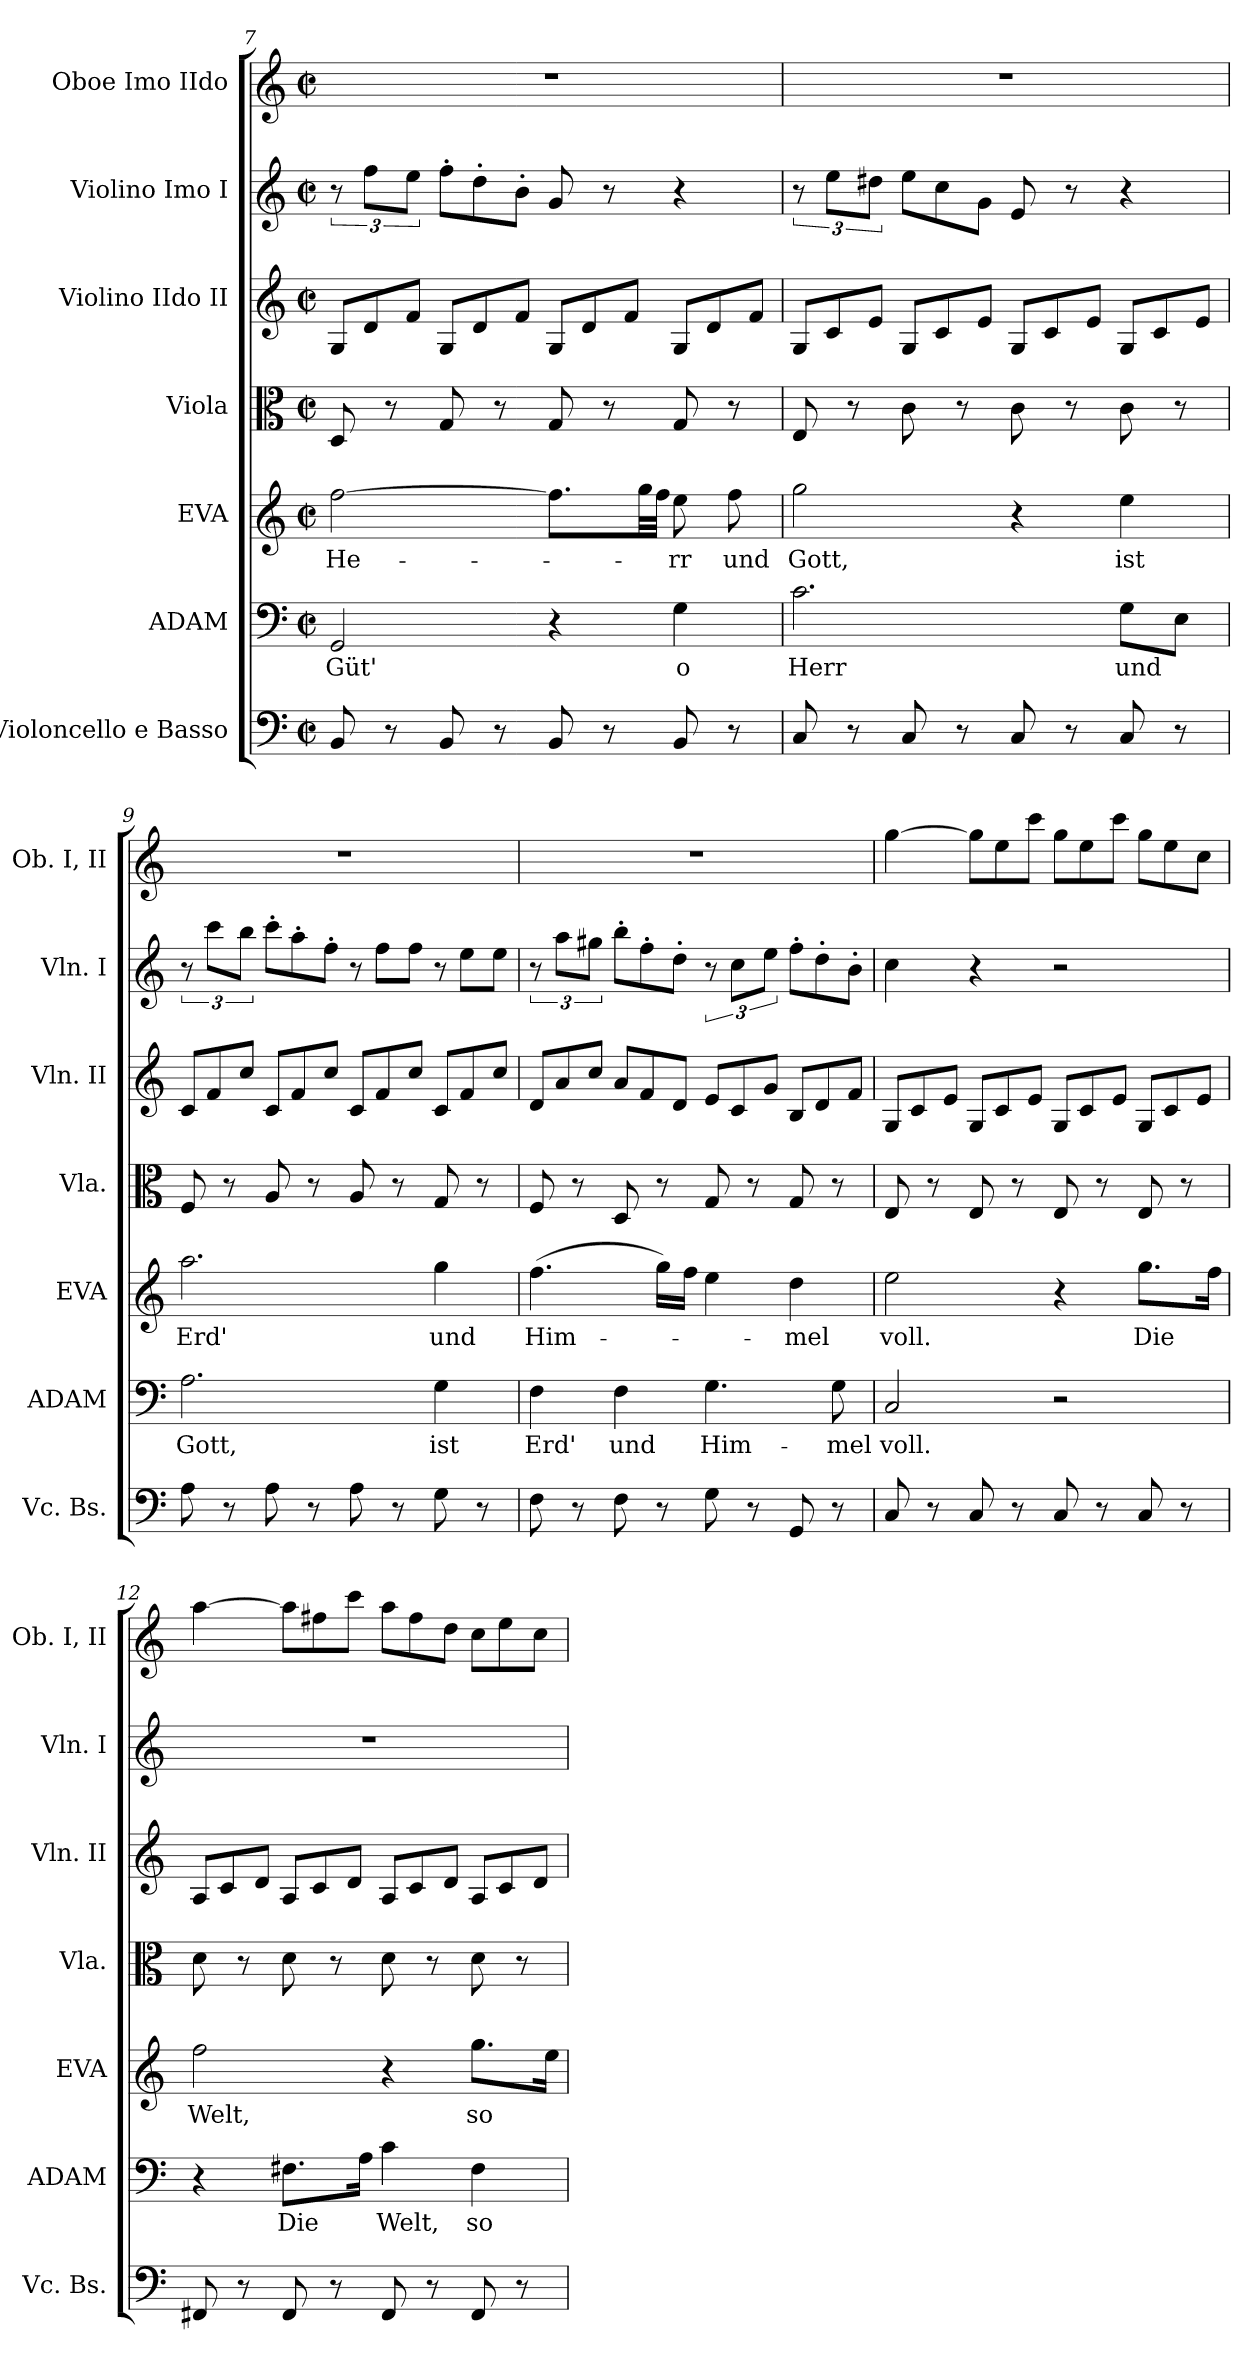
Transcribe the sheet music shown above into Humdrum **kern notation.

**kern	**kern	**text	**kern	**text	**kern	**kern	**kern	**kern
*part7	*part6	*part6	*part5	*part5	*part4	*part3	*part2	*part1
*staff7	*staff6	*staff6	*staff5	*staff5	*staff4	*staff3	*staff2	*staff1
*I"Violoncello e Basso	*I"ADAM	*	*I"EVA	*	*I"Viola	*I"Violino IIdo II	*I"Violino Imo I	*I"Oboe Imo          IIdo
*I'Vc. Bs.	*I'ADAM	*	*I'EVA	*	*I'Vla.	*I'Vln. II	*I'Vln. I	*I'Ob. I, II
*clefF4	*clefF4	*	*clefG2	*	*clefC3	*clefG2	*clefG2	*clefG2
*k[]	*k[]	*	*k[]	*	*k[]	*k[]	*k[]	*k[]
*C:	*C:	*	*C:	*	*C:	*C:	*C:	*C:
*M2/2	*M2/2	*	*M2/2	*	*M2/2	*M2/2	*M2/2	*M2/2
*met(c|)	*met(c|)	*	*met(c|)	*	*met(c|)	*met(c|)	*met(c|)	*met(c|)
=7	=7	=7	=7	=7	=7	=7	=7	=7
!	!	!LO:LY:b	!	!LO:LY:b	!	!	!	!
*	*	*	*	*	*	*Xtuplet	*	*
8BB/	2GG/	Güt'	[2ff\	He-	8D/	12G/L	12r	1r
.	.	.	.	.	.	12d/	12ff\L	.
8r	.	.	.	.	8r	.	.	.
.	.	.	.	.	.	12f/J	12ee\J	.
*	*	*	*	*	*	*	*Xtuplet	*
8BB/	.	.	.	.	8G/	12G/L	12ff'>\L	.
.	.	.	.	.	.	12d/	12dd'>\	.
8r	.	.	.	.	8r	.	.	.
.	.	.	.	.	.	12f/J	12b'>\J	.
8BB/	4r	.	8.ff\L]	.	8G/	12G/L	8g/	.
.	.	.	.	.	.	12d/	.	.
8r	.	.	.	.	8r	.	8r	.
.	.	.	.	.	.	12f/J	.	.
.	.	.	32gg\LL	.	.	.	.	.
.	.	.	32ff\JJJ	.	.	.	.	.
!	!	!LO:LY:b	!	!LO:LY:b	!	!	!	!
8BB/	4G\	o	8ee\	-rr	8G/	12G/L	4r	.
.	.	.	.	.	.	12d/	.	.
!	!	!	!	!LO:LY:b	!	!	!	!
8r	.	.	8ff\	und	8r	.	.	.
.	.	.	.	.	.	12f/J	.	.
=8	=8	=8	=8	=8	=8	=8	=8	=8
!	!	!LO:LY:b	!	!LO:LY:b	!	!	!	!
*	*	*	*	*	*	*	*tuplet	*
8C/	2.c\	Herr	2gg\	Gott,	8E/	12G/L	12r	1r
.	.	.	.	.	.	12c/	12ee\L	.
8r	.	.	.	.	8r	.	.	.
.	.	.	.	.	.	12e/J	12dd#X\J	.
*	*	*	*	*	*	*	*Xtuplet	*
8C/	.	.	.	.	8c\	12G/L	12ee\L	.
.	.	.	.	.	.	12c/	12cc\	.
8r	.	.	.	.	8r	.	.	.
.	.	.	.	.	.	12e/J	12g\J	.
8C/	.	.	4r	.	8c\	12G/L	8e/	.
.	.	.	.	.	.	12c/	.	.
8r	.	.	.	.	8r	.	8r	.
.	.	.	.	.	.	12e/J	.	.
!	!	!LO:LY:b	!	!LO:LY:b	!	!	!	!
8C/	8G\L	und	4ee\	ist	8c\	12G/L	4r	.
.	.	.	.	.	.	12c/	.	.
8r	8E\J	.	.	.	8r	.	.	.
.	.	.	.	.	.	12e/J	.	.
!!LO:PB:g=z
=9	=9	=9	=9	=9	=9	=9	=9	=9
!	!	!LO:LY:b	!	!LO:LY:b	!	!	!	!
*	*	*	*	*	*	*	*tuplet	*
8A\	2.A\	Gott,	2.aa\	Erd'	8F/	12c/L	12r	1r
.	.	.	.	.	.	12f/	12ccc\L	.
8r	.	.	.	.	8r	.	.	.
.	.	.	.	.	.	12cc/J	12bb\J	.
*	*	*	*	*	*	*	*Xtuplet	*
8A\	.	.	.	.	8A/	12c/L	12ccc'>\L	.
.	.	.	.	.	.	12f/	12aa'>\	.
8r	.	.	.	.	8r	.	.	.
.	.	.	.	.	.	12cc/J	12ff'>\J	.
8A\	.	.	.	.	8A/	12c/L	12r	.
.	.	.	.	.	.	12f/	12ff\L	.
8r	.	.	.	.	8r	.	.	.
.	.	.	.	.	.	12cc/J	12ff\J	.
!	!	!LO:LY:b	!	!LO:LY:b	!	!	!	!
8G\	4G\	ist	4gg\	und	8G/	12c/L	12r	.
.	.	.	.	.	.	12f/	12ee\L	.
8r	.	.	.	.	8r	.	.	.
.	.	.	.	.	.	12cc/J	12ee\J	.
=10	=10	=10	=10	=10	=10	=10	=10	=10
!	!	!LO:LY:b	!	!LO:LY:b	!	!	!	!
*	*	*	*	*	*	*	*tuplet	*
8F\	4F\	Erd'	(>4.ff\	Him-	8F/	12d/L	12r	1r
.	.	.	.	.	.	12a/	12aa\L	.
8r	.	.	.	.	8r	.	.	.
.	.	.	.	.	.	12cc/J	12gg#X\J	.
!	!	!LO:LY:b	!	!	!	!	!	!
*	*	*	*	*	*	*	*Xtuplet	*
8F\	4F\	und	.	.	8D/	12a/L	12bb'>\L	.
.	.	.	.	.	.	12f/	12ff'>\	.
8r	.	.	16gg\LL)	.	8r	.	.	.
.	.	.	.	.	.	12d/J	12dd'>\J	.
.	.	.	16ff\JJ	.	.	.	.	.
!	!	!LO:LY:b	!	!	!	!	!	!
*	*	*	*	*	*	*	*tuplet	*
8G\	4.G\	Him-	4ee\	.	8G/	12e/L	12r	.
.	.	.	.	.	.	12c/	12cc\L	.
8r	.	.	.	.	8r	.	.	.
.	.	.	.	.	.	12g/J	12ee\J	.
!	!	!	!	!LO:LY:b	!	!	!	!
*	*	*	*	*	*	*	*Xtuplet	*
8GG/	.	.	4dd\	-mel	8G/	12B/L	12ff'>\L	.
.	.	.	.	.	.	12d/	12dd'>\	.
!	!	!LO:LY:b	!	!	!	!	!	!
8r	8G\	-mel	.	.	8r	.	.	.
.	.	.	.	.	.	12f/J	12b'>\J	.
=11	=11	=11	=11	=11	=11	=11	=11	=11
!	!	!LO:LY:b	!	!LO:LY:b	!	!	!	!
8C/	2C/	voll.	2ee\	voll.	8E/	12G/L	4cc\	[4gg\
.	.	.	.	.	.	12c/	.	.
8r	.	.	.	.	8r	.	.	.
.	.	.	.	.	.	12e/J	.	.
*	*	*	*	*	*	*	*	*Xtuplet
8C/	.	.	.	.	8E/	12G/L	4r	12gg\L]
.	.	.	.	.	.	12c/	.	12ee\
8r	.	.	.	.	8r	.	.	.
.	.	.	.	.	.	12e/J	.	12ccc\J
8C/	2r	.	4r	.	8E/	12G/L	2r	12gg\L
.	.	.	.	.	.	12c/	.	12ee\
8r	.	.	.	.	8r	.	.	.
.	.	.	.	.	.	12e/J	.	12ccc\J
!	!	!	!	!LO:LY:b	!	!	!	!
8C/	.	.	8.gg\L	Die	8E/	12G/L	.	12gg\L
.	.	.	.	.	.	12c/	.	12ee\
8r	.	.	.	.	8r	.	.	.
.	.	.	.	.	.	12e/J	.	12cc\J
.	.	.	16ff\Jk	.	.	.	.	.
=12	=12	=12	=12	=12	=12	=12	=12	=12
!	!	!	!	!LO:LY:b	!	!	!	!
8FF#X/	4r	.	2ff\	Welt,	8d\	12A/L	1r	[4aa\
.	.	.	.	.	.	12c/	.	.
8r	.	.	.	.	8r	.	.	.
.	.	.	.	.	.	12d/J	.	.
!	!	!LO:LY:b	!	!	!	!	!	!
8FF#/	8.F#X\L	Die	.	.	8d\	12A/L	.	12aa\L]
.	.	.	.	.	.	12c/	.	12ff#X\
8r	.	.	.	.	8r	.	.	.
.	.	.	.	.	.	12d/J	.	12ccc\J
.	16A\Jk	.	.	.	.	.	.	.
!	!	!LO:LY:b	!	!	!	!	!	!
8FF#/	4c\	Welt,	4r	.	8d\	12A/L	.	12aa\L
.	.	.	.	.	.	12c/	.	12ff#\
8r	.	.	.	.	8r	.	.	.
.	.	.	.	.	.	12d/J	.	12dd\J
!	!	!LO:LY:b	!	!LO:LY:b	!	!	!	!
8FF#/	4F#\	so	8.gg\L	so	8d\	12A/L	.	12cc\L
.	.	.	.	.	.	12c/	.	12ee\
8r	.	.	.	.	8r	.	.	.
.	.	.	.	.	.	12d/J	.	12cc\J
.	.	.	16ee\Jk	.	.	.	.	.
=	=	=	=	=	=	=	=	=
*-	*-	*-	*-	*-	*-	*-	*-	*-
